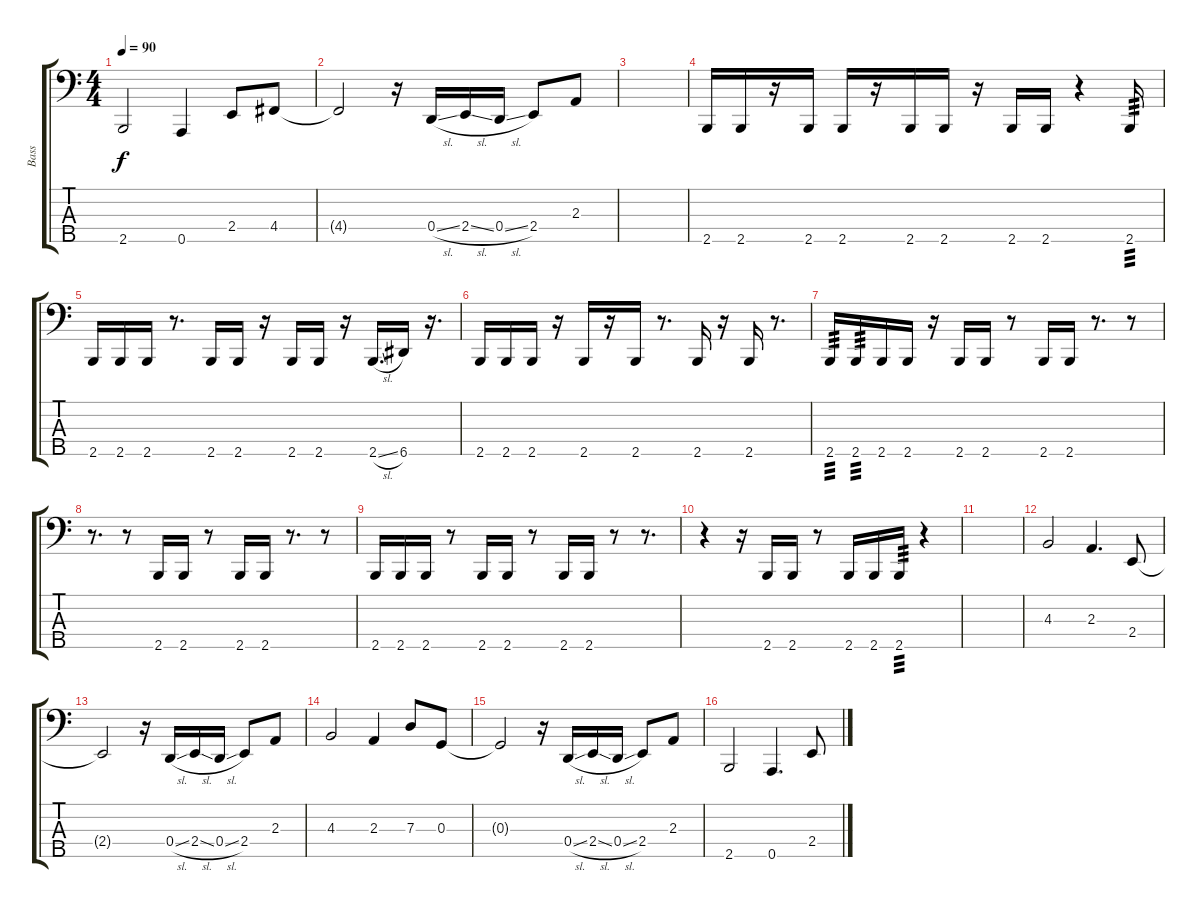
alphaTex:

\track ("Bass" "Bass") {instrument slapbass1}
\staff {score tabs}
\tuning (F2 C2 G1 D1 A0) {hide}
\ts (4 4)
\tempo 90
\clef f4
\ks c
2.5.2{dy f} 0.5.4 2.4.8 4.4.8 |
4.4{t}.2 r.16 0.4{sl}.16 2.4{sl}.16 0.4{sl}.16 2.4.8 2.3.8 |
|
2.5.16 2.5.16 r.16 2.5.16 2.5.16 r.16 2.5.16 2.5.16 r.16 2.5.16 2.5.16 r.4 2.5.16{tp 3} |
2.5.16 2.5.16 2.5.16 r.8{d} 2.5.16 2.5.16 r.16 2.5.16 2.5.16 r.16 2.5{sl}.16{d} 6.5.16 r.16{d} |
2.5.16 2.5.16 2.5.16 r.16 2.5.16 r.16 2.5.16 r.8{d} 2.5.16 r.16 2.5.16 r.8{d} |
2.5.16{tp 3} 2.5.16{tp 3} 2.5.16 2.5.16 r.16 2.5.16 2.5.16 r.8 2.5.16 2.5.16 r.8{d} r.8 |
r.8{d} r.8 2.5.16 2.5.16 r.8 2.5.16 2.5.16 r.8{d} r.8 |
2.5.16 2.5.16 2.5.16 r.8 2.5.16 2.5.16 r.8 2.5.16 2.5.16 r.8 r.8{d} |
r.4 r.16 2.5.16 2.5.16 r.8 2.5.16 2.5.16 2.5.16{tp 3} r.4 |
|
4.3.2 2.3.4{d} 2.4.8 |
2.4{t}.2 r.16 0.4{sl}.16 2.4{sl}.16 0.4{sl}.16 2.4.8 2.3.8 |
4.3.2 2.3.4 7.3.8 0.3.8 |
0.3{t}.2 r.16 0.4{sl}.16 2.4{sl}.16 0.4{sl}.16 2.4.8 2.3.8 |
2.5.2 0.5.4{d} 2.4.8
